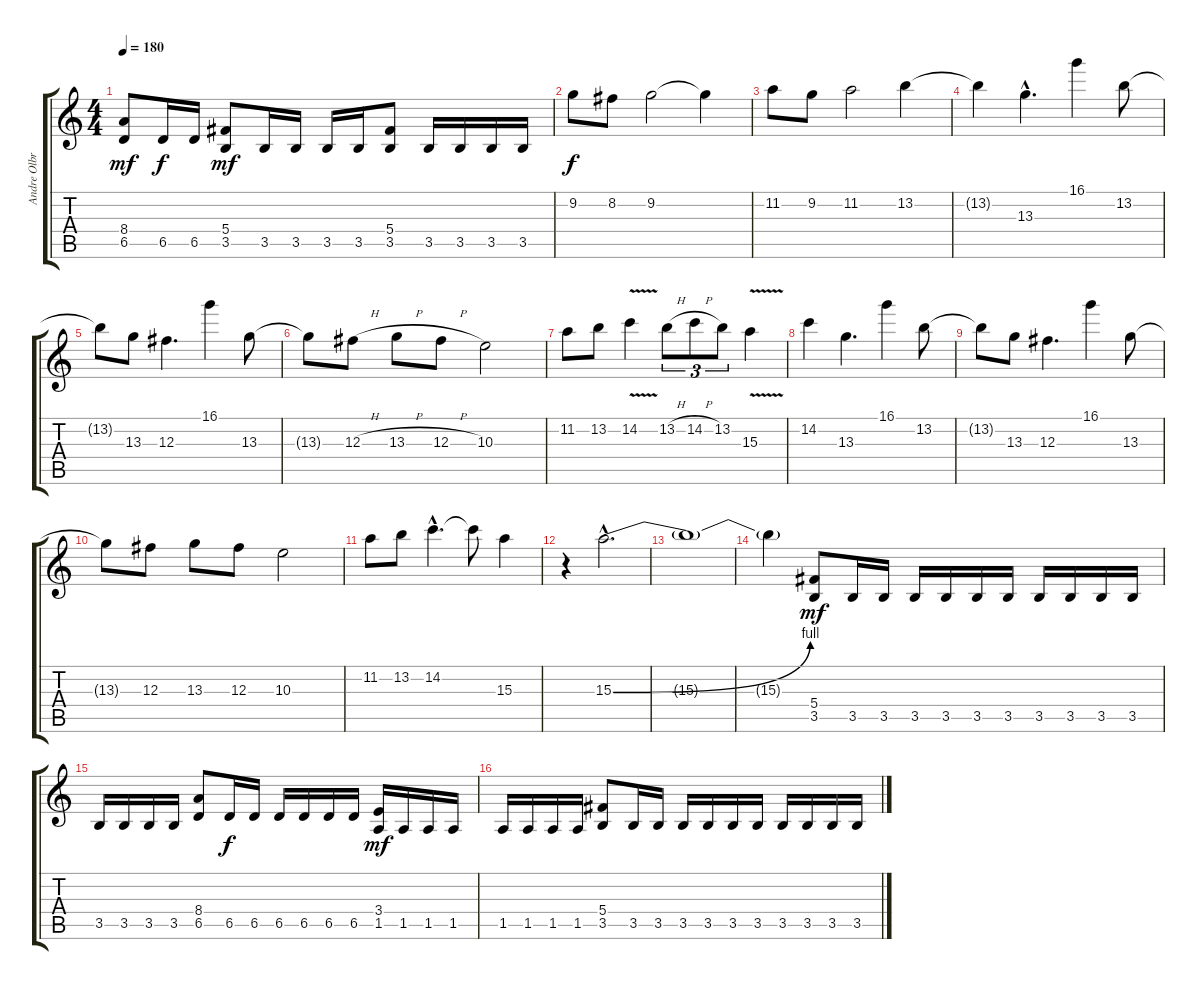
\track ("Andre Olbrich" "Andre Olbr") {instrument overdrivenguitar}
\staff {score tabs}
\tuning (Eb4 Bb3 Gb3 Db3 Ab2 Eb2) {hide}
\ts (4 4)
\tempo 180
\clef g2
\ks c
(8.4 6.5).8{dy mf} 6.5.16{dy f} 6.5.16 (5.4 3.5).8{dy mf} 3.5.16 3.5.16 3.5.16 3.5.16 (5.4 3.5).8 3.5.16 3.5.16 3.5.16 3.5.16 |
9.2.8{dy f} 8.2.8 9.2.2 9.2{t}.4 |
11.2.8 9.2.8 11.2.2 13.2.4 |
13.2{t}.4 13.3{hac}.4{d} 16.1.4 13.2.8 |
13.2{t}.8 13.3.8 12.3.4{d} 16.1.4 13.3.8 |
13.3{t}.8 12.3{h}.8 13.3{h}.8 12.3{h}.8 10.3.2 |
11.2.8 13.2.8 14.2{v}.4 13.2{h}.8{tu (3 2)} 14.2{h}.8{tu (3 2)} 13.2.8{tu (3 2)} 15.3{v}.4 |
14.2.4 13.3.4{d} 16.1.4 13.2.8 |
13.2{t}.8 13.3.8 12.3.4{d} 16.1.4 13.3.8 |
13.3{t}.8 12.3.8 13.3.8 12.3.8 10.3.2 |
11.2.8 13.2.8 14.2{hac}.4{d} 14.2{t}.8 15.3.4 |
r.4 15.3{be (bend 0 0 60 4) hac}.2{d} |
15.3{t}.1 |
15.3{t}.4 (5.4 3.5).8{dy mf} 3.5.16 3.5.16 3.5.16 3.5.16 3.5.16 3.5.16 3.5.16 3.5.16 3.5.16 3.5.16 |
3.5.16 3.5.16 3.5.16 3.5.16 (8.4 6.5).8 6.5.16{dy f} 6.5.16 6.5.16 6.5.16 6.5.16 6.5.16 (3.4 1.5).16{dy mf} 1.5.16 1.5.16 1.5.16 |
1.5.16 1.5.16 1.5.16 1.5.16 (5.4 3.5).8 3.5.16 3.5.16 3.5.16 3.5.16 3.5.16 3.5.16 3.5.16 3.5.16 3.5.16 3.5.16
